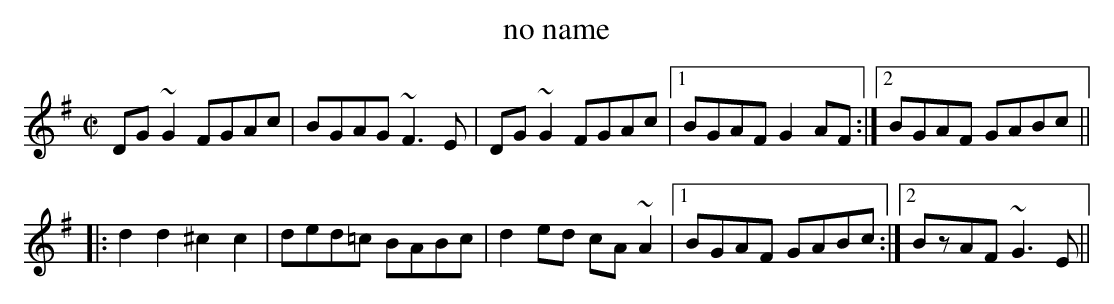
X:1
T:no name
M:C|
K:G
DG~G2 FGAc|BGAG ~F3E|DG~G2 FGAc|1 BGAF G2AF:|2 BGAF GABc||
|:d2d2 ^c2c2|ded=c BABc|d2ed cA~A2|1 BGAF GABc:|2 BzAF ~G3E||
